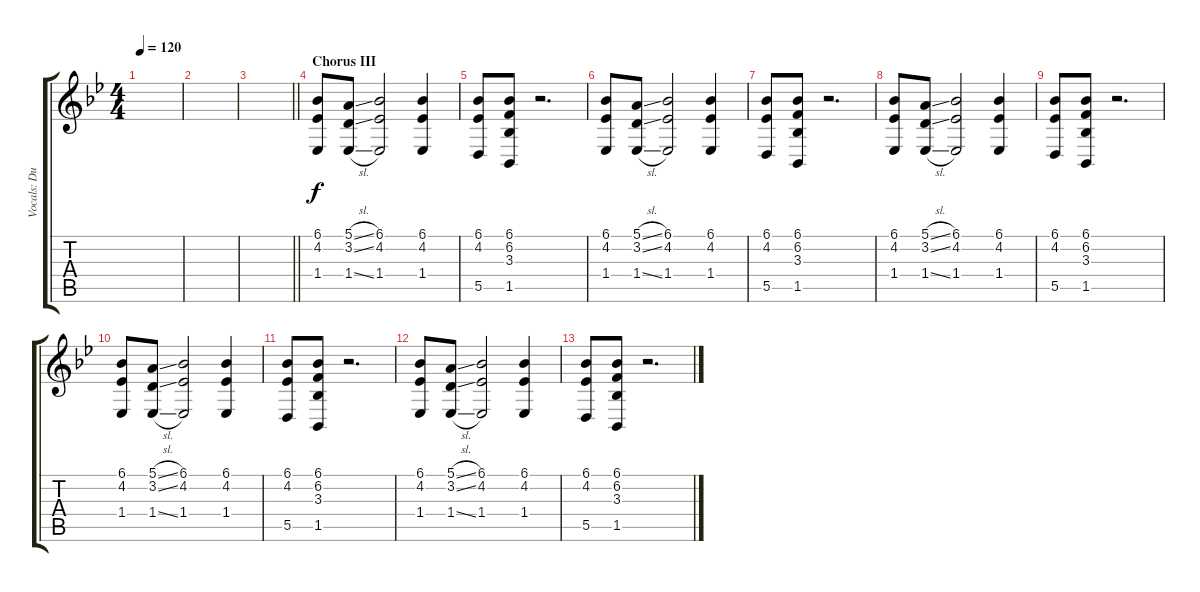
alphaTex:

\track ("Vocals: Dusty" "Vocals: Du") {instrument choiraahs}
\staff {score tabs}
\tuning (E4 B3 G3 D3 A2 E2) {hide}
\ts (4 4)
\tempo 120
\clef g2
\ks bb
|
|
\barLineRight lightlight
|
\section ("" "Chorus III")
(6.1 4.2 1.4).8 (5.1{sl} 3.2{sl} 1.4{sl}).8 (6.1 4.2 1.4).2 (6.1 4.2 1.4).4 |
(6.1 4.2 5.5).8 (6.1 6.2 3.3 1.5).8 r.2{d} |
(6.1 4.2 1.4).8 (5.1{sl} 3.2{sl} 1.4{sl}).8 (6.1 4.2 1.4).2 (6.1 4.2 1.4).4 |
(6.1 4.2 5.5).8 (6.1 6.2 3.3 1.5).8 r.2{d} |
(6.1 4.2 1.4).8 (5.1{sl} 3.2{sl} 1.4{sl}).8 (6.1 4.2 1.4).2 (6.1 4.2 1.4).4 |
(6.1 4.2 5.5).8 (6.1 6.2 3.3 1.5).8 r.2{d} |
(6.1 4.2 1.4).8 (5.1{sl} 3.2{sl} 1.4{sl}).8 (6.1 4.2 1.4).2 (6.1 4.2 1.4).4 |
(6.1 4.2 5.5).8 (6.1 6.2 3.3 1.5).8 r.2{d} |
(6.1 4.2 1.4).8 (5.1{sl} 3.2{sl} 1.4{sl}).8 (6.1 4.2 1.4).2 (6.1 4.2 1.4).4 |
(6.1 4.2 5.5).8 (6.1 6.2 3.3 1.5).8 r.2{d}
